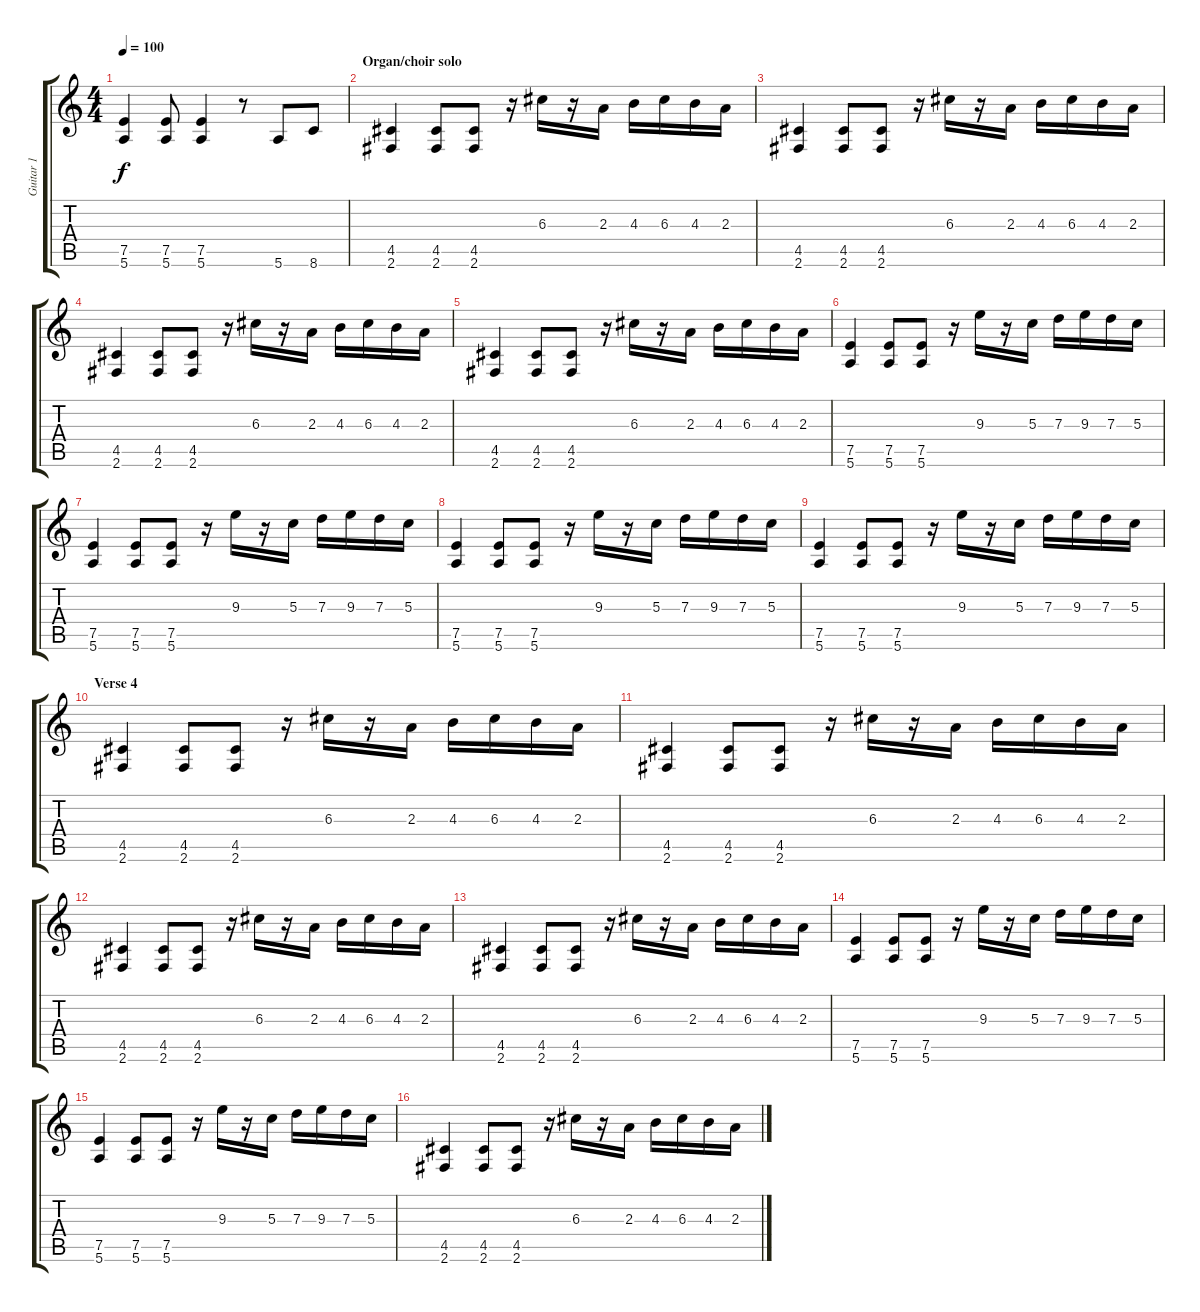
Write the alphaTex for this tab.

\track ("Guitar 1" "Guitar 1") {instrument overdrivenguitar}
\staff {score tabs}
\tuning (E4 B3 G3 D3 A2 E2) {hide}
\ts (4 4)
\tempo 100
\clef g2
\ks c
(7.5 5.6).4{dy f} (7.5 5.6).8 (7.5 5.6).4 r.8 5.6.8 8.6.8 |
\section ("" "Organ/choir solo")
(4.5 2.6).4 (4.5 2.6).8 (4.5 2.6).8 r.16 6.3.16 r.16 2.3.16 4.3.16 6.3.16 4.3.16 2.3.16 |
(4.5 2.6).4 (4.5 2.6).8 (4.5 2.6).8 r.16 6.3.16 r.16 2.3.16 4.3.16 6.3.16 4.3.16 2.3.16 |
(4.5 2.6).4 (4.5 2.6).8 (4.5 2.6).8 r.16 6.3.16 r.16 2.3.16 4.3.16 6.3.16 4.3.16 2.3.16 |
(4.5 2.6).4 (4.5 2.6).8 (4.5 2.6).8 r.16 6.3.16 r.16 2.3.16 4.3.16 6.3.16 4.3.16 2.3.16 |
(7.5 5.6).4 (7.5 5.6).8 (7.5 5.6).8 r.16 9.3.16 r.16 5.3.16 7.3.16 9.3.16 7.3.16 5.3.16 |
(7.5 5.6).4 (7.5 5.6).8 (7.5 5.6).8 r.16 9.3.16 r.16 5.3.16 7.3.16 9.3.16 7.3.16 5.3.16 |
(7.5 5.6).4 (7.5 5.6).8 (7.5 5.6).8 r.16 9.3.16 r.16 5.3.16 7.3.16 9.3.16 7.3.16 5.3.16 |
(7.5 5.6).4 (7.5 5.6).8 (7.5 5.6).8 r.16 9.3.16 r.16 5.3.16 7.3.16 9.3.16 7.3.16 5.3.16 |
\section ("" "Verse 4")
(4.5 2.6).4 (4.5 2.6).8 (4.5 2.6).8 r.16 6.3.16 r.16 2.3.16 4.3.16 6.3.16 4.3.16 2.3.16 |
(4.5 2.6).4 (4.5 2.6).8 (4.5 2.6).8 r.16 6.3.16 r.16 2.3.16 4.3.16 6.3.16 4.3.16 2.3.16 |
(4.5 2.6).4 (4.5 2.6).8 (4.5 2.6).8 r.16 6.3.16 r.16 2.3.16 4.3.16 6.3.16 4.3.16 2.3.16 |
(4.5 2.6).4 (4.5 2.6).8 (4.5 2.6).8 r.16 6.3.16 r.16 2.3.16 4.3.16 6.3.16 4.3.16 2.3.16 |
(7.5 5.6).4 (7.5 5.6).8 (7.5 5.6).8 r.16 9.3.16 r.16 5.3.16 7.3.16 9.3.16 7.3.16 5.3.16 |
(7.5 5.6).4 (7.5 5.6).8 (7.5 5.6).8 r.16 9.3.16 r.16 5.3.16 7.3.16 9.3.16 7.3.16 5.3.16 |
(4.5 2.6).4 (4.5 2.6).8 (4.5 2.6).8 r.16 6.3.16 r.16 2.3.16 4.3.16 6.3.16 4.3.16 2.3.16
